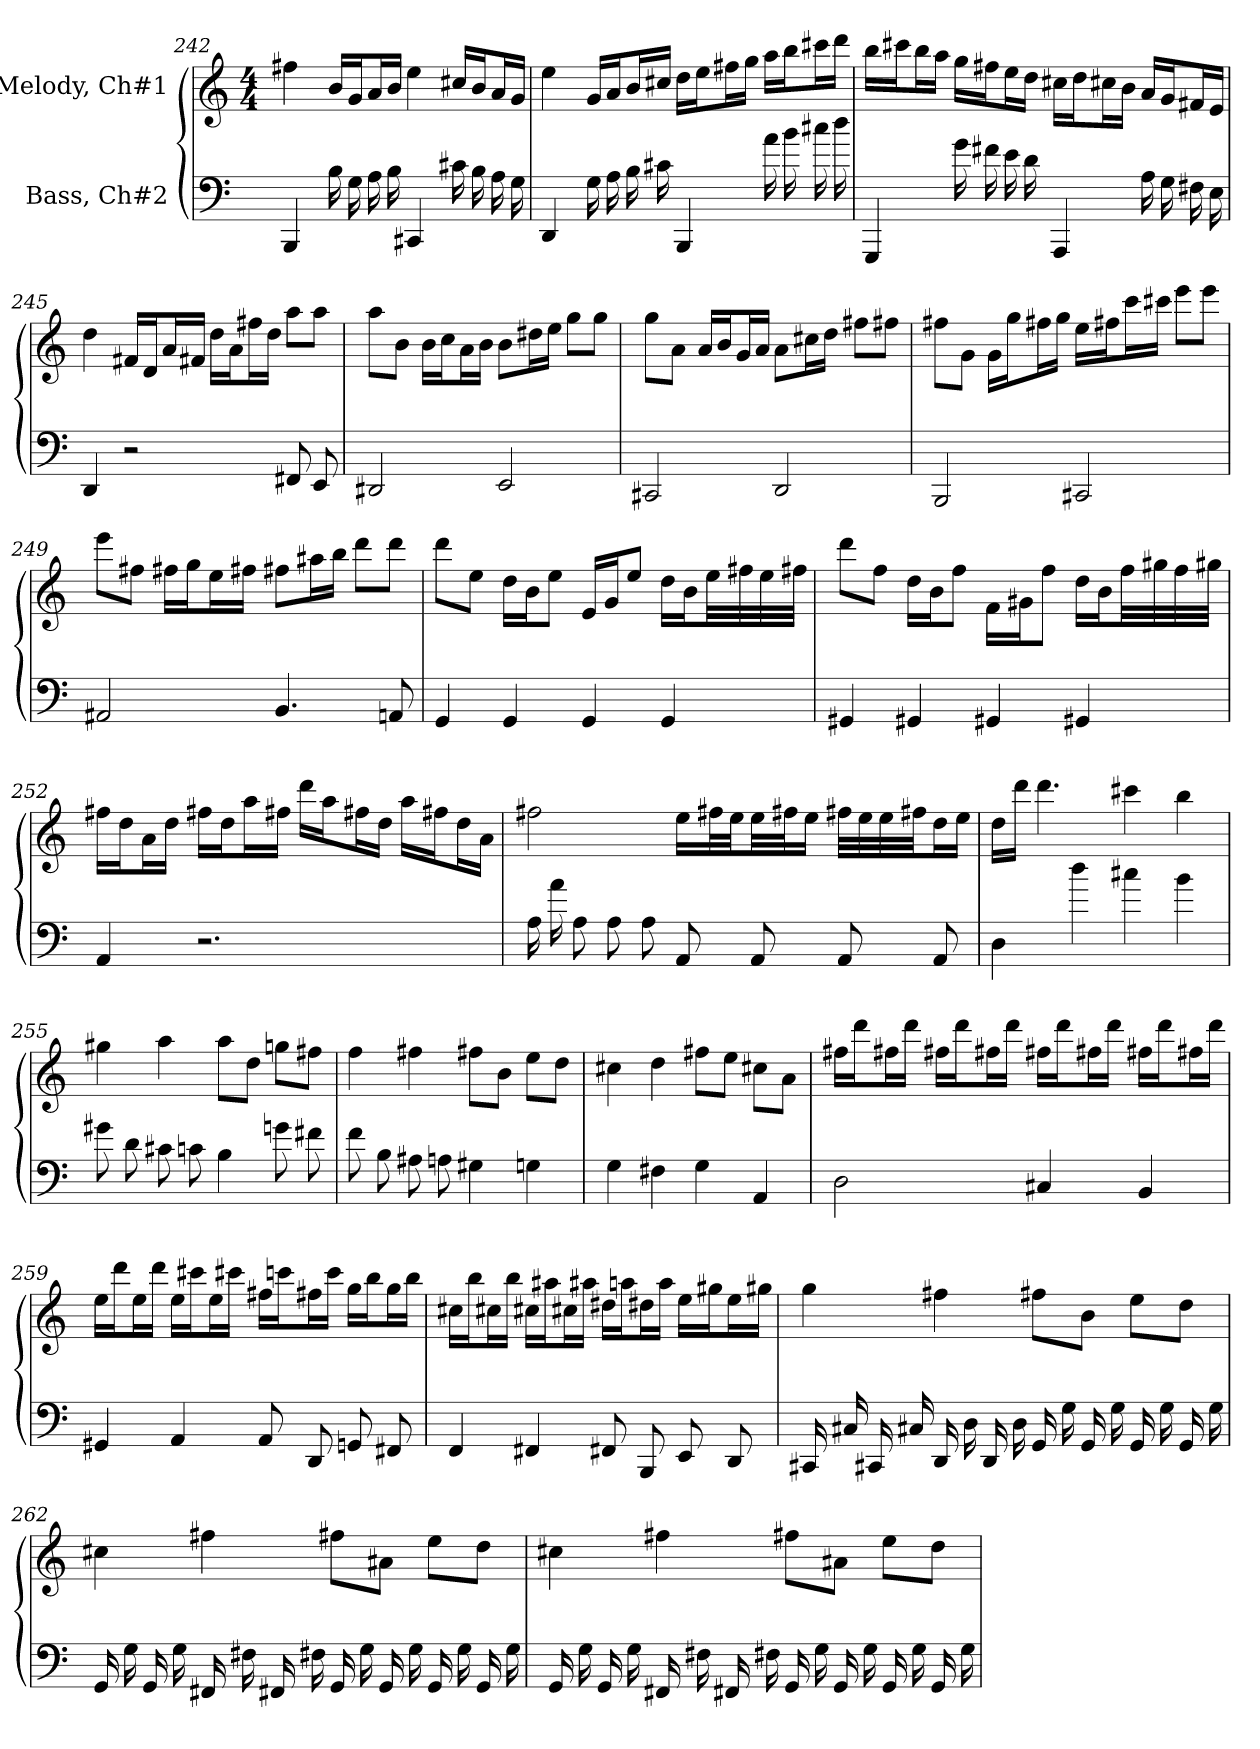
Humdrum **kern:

**kern	**kern
*part2	*part1
*staff2	*staff1
*I"Bass, Ch#2	*I"Melody, Ch#1
*clefF4	*
*	*M4/4
=242	=242
4BBB	4ff#X
16B	16bLL
16G	16gJ
16A	16aL
16B	16bJJ
4CC#X	4ee
16c#X	16cc#XLL
16B	16bJ
16A	16aL
16G	16gJJ
=243	=243
4DD	4ee
16G	16gLL
16A	16aJ
16B	16bL
16c#X	16cc#XJJ
4BBB	16ddLL
.	16eeJ
.	16ff#XL
.	16ggJJ
16a	16aaLL
16b	16bbJ
16cc#X	16ccc#XL
16dd	16dddJJ
=244	=244
4GGG	16bbLL
.	16ccc#XJ
.	16bbL
.	16aaJJ
16g	16ggLL
16f#X	16ff#XJ
16e	16eeL
16d	16ddJJ
4AAA	16cc#XLL
.	16ddJ
.	16cc#XL
.	16bJJ
16A	16aLL
16G	16gJ
16F#X	16f#XL
16E	16eJJ
=245	=245
4DD	4dd
2r	16f#XLL
.	16dJ
.	16aL
.	16f#XJJ
.	16ddLL
.	16aJ
.	16ff#XL
.	16ddJJ
8FF#X	8aaL
8EE	8aaJ
=246	=246
2DD#X	8aaL
.	8bJ
.	16bLL
.	16ccJ
.	16aL
.	16bJJ
2EE	8bL
.	16dd#XL
.	16eeJJ
.	8ggL
.	8ggJ
=247	=247
2CC#X	8ggL
.	8aJ
.	16aLL
.	16bJ
.	16gL
.	16aJJ
2DD	8aL
.	16cc#XL
.	16ddJJ
.	8ff#XL
.	8ff#XJ
=248	=248
2BBB	8ff#XL
.	8gJ
.	16gLL
.	16ggJ
.	16ff#XL
.	16ggJJ
2CC#X	16eeLL
.	16ff#XJ
.	16cccL
.	16ccc#XJJ
.	8eeeL
.	8eeeJ
=249	=249
2AA#X	8eeeL
.	8ff#XJ
.	16ff#XLL
.	16ggJ
.	16eeL
.	16ff#XJJ
4.BB	8ff#XL
.	16aa#XL
.	16bbJJ
.	8dddL
8AA	8dddJ
=250	=250
4GG	8dddL
.	8eeJ
4GG	16ddLL
.	16bJ
.	8eeJ
4GG	16eLL
.	16gJ
.	8eeJ
4GG	16ddLL
.	16bJ
.	32eeLL
.	32ff#X
.	32ee
.	32ff#XJJJ
=251	=251
4GG#X	8dddL
.	8ffJ
4GG#X	16ddLL
.	16bJ
.	8ffJ
4GG#X	16fLL
.	16g#XJ
.	8ffJ
4GG#X	16ddLL
.	16bJ
.	32ffLL
.	32gg#X
.	32ff
.	32gg#XJJJ
=252	=252
4AA	16ff#XLL
.	16ddJ
.	16aL
.	16ddJJ
2.r	16ff#XLL
.	16ddJ
.	16aaL
.	16ff#XJJ
.	16dddLL
.	16aaJ
.	16ff#XL
.	16ddJJ
.	16aaLL
.	16ff#XJ
.	16ddL
.	16aJJ
=253	=253
16A	2ff#X
16a	.
8A	.
8A	.
8A	.
8AA	16eeLL
.	32ff#XL
.	32eeJJ
8AA	32eeLL
.	32ff#XJ
.	16eeJJ
8AA	32ff#XLLL
.	32ee
.	32ee
.	32ff#XJJ
8AA	16ddL
.	16eeJJ
=254	=254
4D	16ddLL
.	16dddJJ
.	4.ddd
4dd	.
4cc#X	4ccc#X
4b	4bb
=255	=255
8g#X	4gg#X
8d	.
8c#X	4aa
8c	.
4B	8aaL
.	8ddJ
8g	8ggL
8f#X	8ff#XJ
=256	=256
8f	4ff
8B	.
8A#X	4ff#X
8A	.
4G#X	8ff#XL
.	8bJ
4G	8eeL
.	8ddJ
=257	=257
4G	4cc#X
4F#X	4dd
4G	8ff#XL
.	8eeJ
4AA	8cc#XL
.	8aJ
=258	=258
2D	16ff#XLL
.	16dddJ
.	16ff#XL
.	16dddJJ
.	16ff#XLL
.	16dddJ
.	16ff#XL
.	16dddJJ
4C#X	16ff#XLL
.	16dddJ
.	16ff#XL
.	16dddJJ
4BB	16ff#XLL
.	16dddJ
.	16ff#XL
.	16dddJJ
=259	=259
4GG#X	16eeLL
.	16dddJ
.	16eeL
.	16dddJJ
4AA	16eeLL
.	16ccc#XJ
.	16eeL
.	16ccc#XJJ
8AA	16ff#XLL
.	16cccJ
8DD	16ff#XL
.	16cccJJ
8GG	16ggLL
.	16bbJ
8FF#X	16ggL
.	16bbJJ
=260	=260
4FF	16cc#XLL
.	16bbJ
.	16cc#XL
.	16bbJJ
4FF#X	16cc#XLL
.	16aa#XJ
.	16cc#XL
.	16aa#XJJ
8FF#X	16dd#XLL
.	16aaJ
8BBB	16dd#XL
.	16aaJJ
8EE	16eeLL
.	16gg#XJ
8DD	16eeL
.	16gg#XJJ
=261	=261
16CC#X	4gg
16C#X	.
16CC#X	.
16C#X	.
16DD	4ff#X
16D	.
16DD	.
16D	.
16GG	8ff#XL
16G	.
16GG	8bJ
16G	.
16GG	8eeL
16G	.
16GG	8ddJ
16G	.
=262	=262
16GG	4cc#X
16G	.
16GG	.
16G	.
16FF#X	4ff#X
16F#X	.
16FF#X	.
16F#X	.
16GG	8ff#XL
16G	.
16GG	8a#XJ
16G	.
16GG	8eeL
16G	.
16GG	8ddJ
16G	.
=263	=263
16GG	4cc#X
16G	.
16GG	.
16G	.
16FF#X	4ff#X
16F#X	.
16FF#X	.
16F#X	.
16GG	8ff#XL
16G	.
16GG	8a#XJ
16G	.
16GG	8eeL
16G	.
16GG	8ddJ
16G	.
=	=
*-	*-
